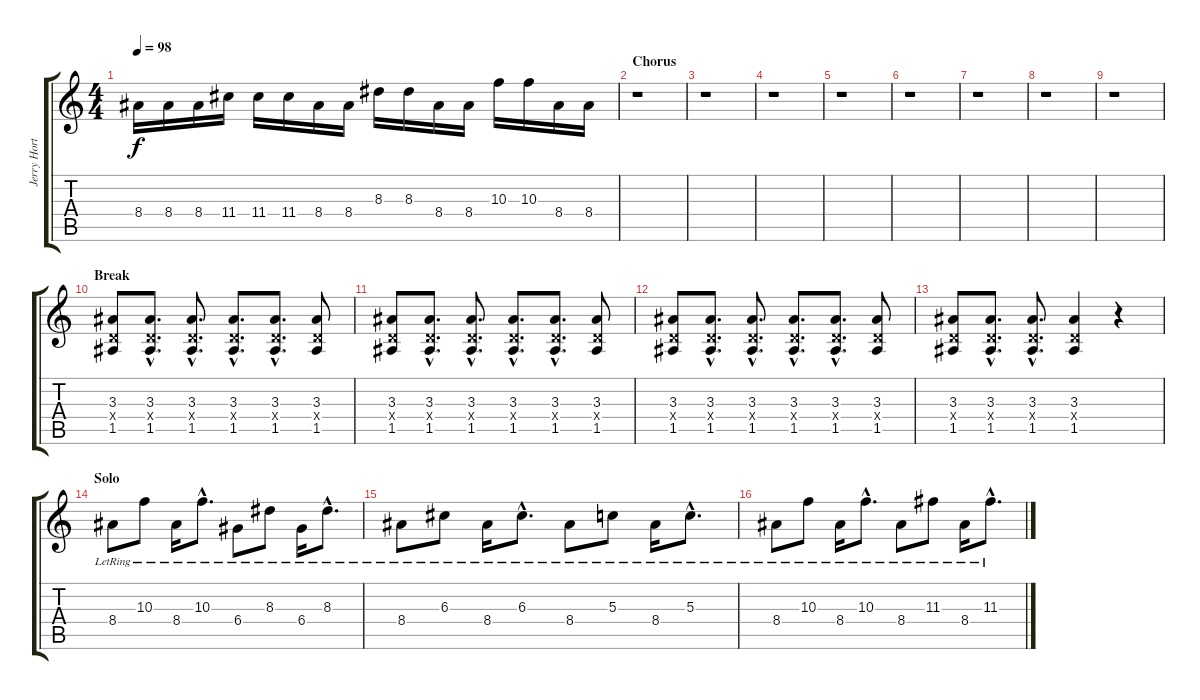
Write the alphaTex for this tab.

\track ("Jerry Horton - Guitar" "Jerry Hort") {instrument overdrivenguitar}
\staff {score tabs}
\tuning (E4 B3 G3 D3 A2 D2) {hide}
\ts (4 4)
\tempo 98
\clef g2
\ks c
8.4.16{dy f} 8.4.16 8.4.16 11.4.16 11.4.16 11.4.16 8.4.16 8.4.16 8.3.16 8.3.16 8.4.16 8.4.16 10.3.16 10.3.16 8.4.16 8.4.16 |
\section ("" "Chorus")
r.1 |
r.1 |
r.1 |
r.1 |
r.1 |
r.1 |
r.1 |
r.1 |
\section ("" "Break")
(3.3 0.4{x} 1.5).8 (3.3{hac} 0.4{hac x} 1.5{hac}).8{d} (3.3{hac} 0.4{hac x} 1.5{hac}).8{d} (3.3{hac} 0.4{hac x} 1.5{hac}).8{d} (3.3{hac} 0.4{hac x} 1.5{hac}).8{d} (3.3 0.4{x} 1.5).8 |
(3.3 0.4{x} 1.5).8 (3.3{hac} 0.4{hac x} 1.5{hac}).8{d} (3.3{hac} 0.4{hac x} 1.5{hac}).8{d} (3.3{hac} 0.4{hac x} 1.5{hac}).8{d} (3.3{hac} 0.4{hac x} 1.5{hac}).8{d} (3.3 0.4{x} 1.5).8 |
(3.3 0.4{x} 1.5).8 (3.3{hac} 0.4{hac x} 1.5{hac}).8{d} (3.3{hac} 0.4{hac x} 1.5{hac}).8{d} (3.3{hac} 0.4{hac x} 1.5{hac}).8{d} (3.3{hac} 0.4{hac x} 1.5{hac}).8{d} (3.3 0.4{x} 1.5).8 |
(3.3 0.4{x} 1.5).8 (3.3{hac} 0.4{hac x} 1.5{hac}).8{d} (3.3{hac} 0.4{hac x} 1.5{hac}).8{d} (3.3 0.4{x} 1.5).4 r.4 |
\section ("" "Solo")
8.4{lr}.8 10.3{lr}.8 8.4{lr}.16 10.3{hac lr}.8{d} 6.4{lr}.8 8.3{lr}.8 6.4{lr}.16 8.3{hac lr}.8{d} |
8.4{lr}.8 6.3{lr}.8 8.4{lr}.16 6.3{hac lr}.8{d} 8.4{lr}.8 5.3{lr}.8 8.4{lr}.16 5.3{hac lr}.8{d} |
8.4{lr}.8 10.3{lr}.8 8.4{lr}.16 10.3{hac lr}.8{d} 8.4{lr}.8 11.3{lr}.8 8.4{lr}.16 11.3{hac lr}.8{d}
